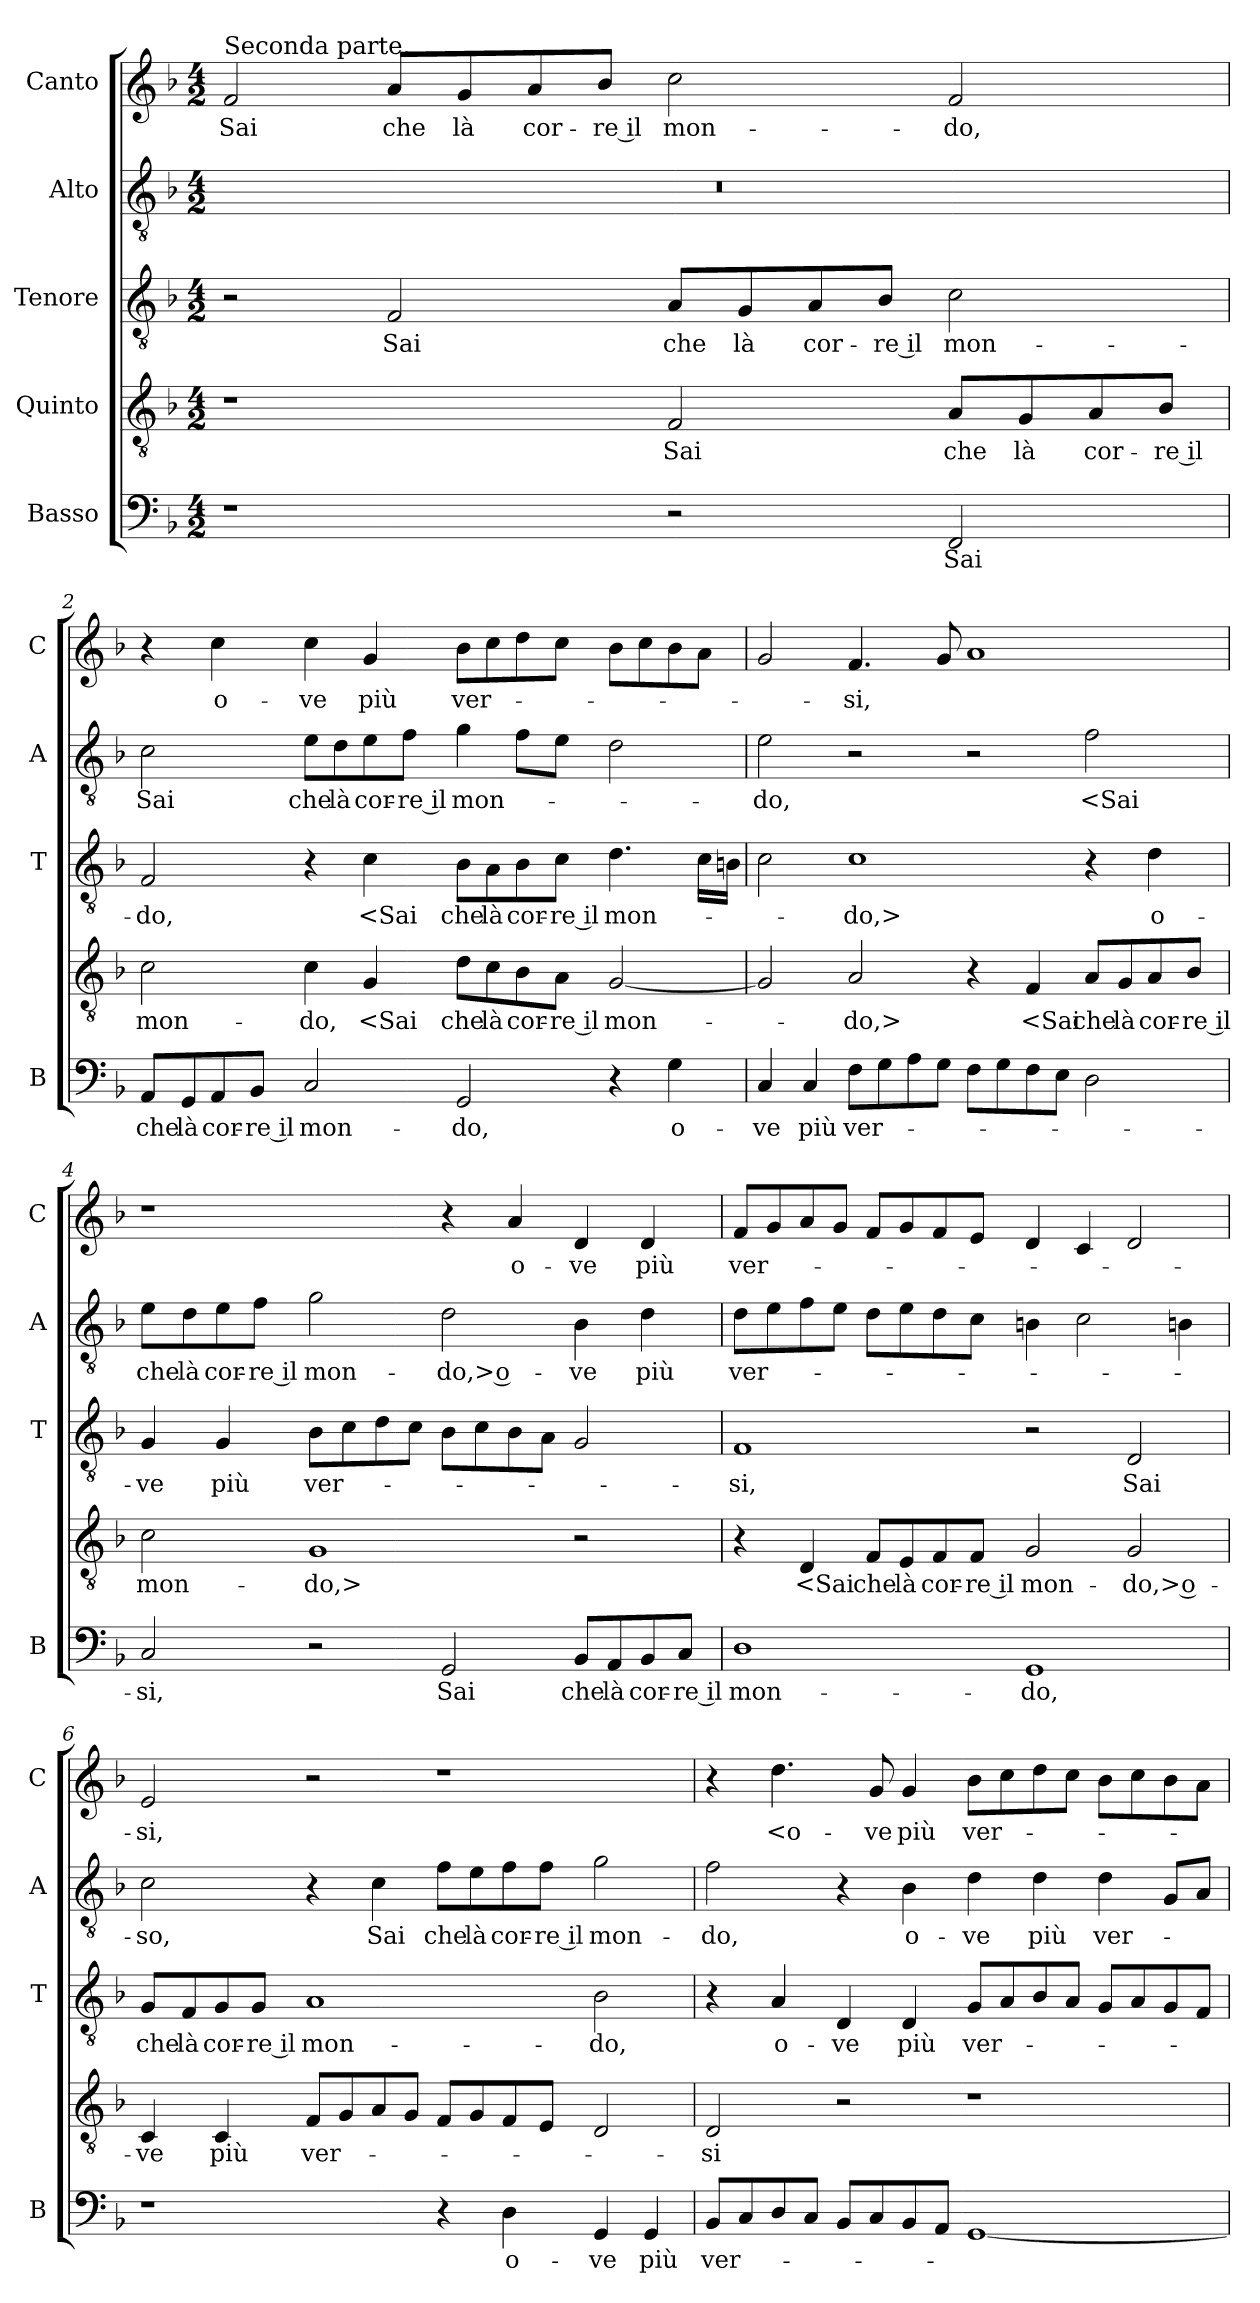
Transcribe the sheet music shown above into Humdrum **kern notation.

**kern	**text	**kern	**text	**kern	**text	**kern	**text	**kern	**text
*part5	*part5	*part4	*part4	*part3	*part3	*part2	*part2	*part1	*part1
*staff5	*staff5	*staff4	*staff4	*staff3	*staff3	*staff2	*staff2	*staff1	*staff1
*I"Basso	*	*I"Quinto	*	*I"Tenore	*	*I"Alto	*	*I"Canto	*
*I'B	*	*	*	*I'T	*	*I'A	*	*I'C	*
*clefF4	*	*clefGv2	*	*clefGv2	*	*clefGv2	*	*clefG2	*
*k[b-]	*	*k[b-]	*	*k[b-]	*	*k[b-]	*	*k[b-]	*
*F:	*	*F:	*	*F:	*	*F:	*	*F:	*
*M4/2	*	*M4/2	*	*M4/2	*	*M4/2	*	*M4/2	*
=1	=1	=1	=1	=1	=1	=1	=1	=1	=1
!	!	!	!	!	!	!	!	!LO:TX:a:t=Seconda parte.	!
1r	.	1r	.	2r	.	0r	.	2f	Sai
.	.	.	.	2F	Sai	.	.	8aL	che
.	.	.	.	.	.	.	.	8g	là
.	.	.	.	.	.	.	.	8a	cor-
.	.	.	.	.	.	.	.	8b-J	-re il
2r	.	2F	Sai	8AL	che	.	.	2cc	mon-
.	.	.	.	8G	là	.	.	.	.
.	.	.	.	8A	cor-	.	.	.	.
.	.	.	.	8B-J	-re il	.	.	.	.
2FF	Sai	8AL	che	2c	mon-	.	.	2f	-do,
.	.	8G	là	.	.	.	.	.	.
.	.	8A	cor-	.	.	.	.	.	.
.	.	8B-J	-re il	.	.	.	.	.	.
=2	=2	=2	=2	=2	=2	=2	=2	=2	=2
8AAL	che	2c	mon-	2F	-do,	2c	Sai	4r	.
8GG	là	.	.	.	.	.	.	.	.
8AA	cor-	.	.	.	.	.	.	4cc	o-
8BB-J	-re il	.	.	.	.	.	.	.	.
2C	mon-	4c	-do,	4r	.	8eL	che	4cc	-ve
.	.	.	.	.	.	8d	là	.	.
.	.	4G	<Sai	4c	<Sai	8e	cor-	4g	più
.	.	.	.	.	.	8fJ	-re il	.	.
2GG	-do,	8dL	che	8B-L	che	4g	mon-	8b-L	ver-
.	.	8c	là	8A	là	.	.	8cc	.
.	.	8B-	cor-	8B-	cor-	8fL	.	8dd	.
.	.	8AJ	-re il	8cJ	-re il	8eJ	.	8ccJ	.
4r	.	[2G	mon-	4.d	mon-	2d	.	8b-L	.
.	.	.	.	.	.	.	.	8cc	.
4G	o-	.	.	.	.	.	.	8b-	.
.	.	.	.	16cLL	.	.	.	8aJ	.
.	.	.	.	16BnJJ	.	.	.	.	.
=3	=3	=3	=3	=3	=3	=3	=3	=3	=3
4C	-ve	2G]	.	2c	.	2e	-do,	2g	.
4C	più	.	.	.	.	.	.	.	.
8FL	ver-	2A	-do,>	1c	-do,>	2r	.	4.f	-si,
8G	.	.	.	.	.	.	.	.	.
8A	.	.	.	.	.	.	.	.	.
8GJ	.	.	.	.	.	.	.	8g	.
8FL	.	4r	.	.	.	2r	.	1a	.
8G	.	.	.	.	.	.	.	.	.
8F	.	4F	<Sai	.	.	.	.	.	.
8EJ	.	.	.	.	.	.	.	.	.
2D	.	8AL	che	4r	.	2f	<Sai	.	.
.	.	8G	là	.	.	.	.	.	.
.	.	8A	cor-	4d	o-	.	.	.	.
.	.	8B-J	-re il	.	.	.	.	.	.
=4	=4	=4	=4	=4	=4	=4	=4	=4	=4
2C	-si,	2c	mon-	4G	-ve	8eL	che	1r	.
.	.	.	.	.	.	8d	là	.	.
.	.	.	.	4G	più	8e	cor-	.	.
.	.	.	.	.	.	8fJ	-re il	.	.
2r	.	1G	-do,>	8B-L	ver-	2g	mon-	.	.
.	.	.	.	8c	.	.	.	.	.
.	.	.	.	8d	.	.	.	.	.
.	.	.	.	8cJ	.	.	.	.	.
2GG	Sai	.	.	8B-L	.	2d	-do,> o-	4r	.
.	.	.	.	8c	.	.	.	.	.
.	.	.	.	8B-	.	.	.	4a	o-
.	.	.	.	8AJ	.	.	.	.	.
8BB-L	che	2r	.	2G	.	4B-	-ve	4d	-ve
8AA	là	.	.	.	.	.	.	.	.
8BB-	cor-	.	.	.	.	4d	più	4d	più
8CJ	-re il	.	.	.	.	.	.	.	.
=5	=5	=5	=5	=5	=5	=5	=5	=5	=5
1D	mon-	4r	.	1F	-si,	8dL	ver-	8fL	ver-
.	.	.	.	.	.	8e	.	8g	.
.	.	4D	<Sai	.	.	8f	.	8a	.
.	.	.	.	.	.	8eJ	.	8gJ	.
.	.	8FL	che	.	.	8dL	.	8fL	.
.	.	8E	là	.	.	8e	.	8g	.
.	.	8F	cor-	.	.	8d	.	8f	.
.	.	8FJ	-re il	.	.	8cJ	.	8eJ	.
1GG	-do,	2G	mon-	2r	.	4Bn	.	4d	.
.	.	.	.	.	.	2c	.	4c	.
.	.	2G	-do,> o-	2D	Sai	.	.	2d	.
.	.	.	.	.	.	4Bn	.	.	.
=6	=6	=6	=6	=6	=6	=6	=6	=6	=6
1r	.	4C	-ve	8GL	che	2c	-so,	2e	-si,
.	.	.	.	8F	là	.	.	.	.
.	.	4C	più	8G	cor-	.	.	.	.
.	.	.	.	8GJ	-re il	.	.	.	.
.	.	8FL	ver-	1A	mon-	4r	.	2r	.
.	.	8G	.	.	.	.	.	.	.
.	.	8A	.	.	.	4c	Sai	.	.
.	.	8GJ	.	.	.	.	.	.	.
4r	.	8FL	.	.	.	8fL	che	1r	.
.	.	8G	.	.	.	8e	là	.	.
4D	o-	8F	.	.	.	8f	cor-	.	.
.	.	8EJ	.	.	.	8fJ	-re il	.	.
4GG	-ve	2D	.	2B-	-do,	2g	mon-	.	.
4GG	più	.	.	.	.	.	.	.	.
=7	=7	=7	=7	=7	=7	=7	=7	=7	=7
8BB-L	ver-	2D	-si	4r	.	2f	-do,	4r	.
8C	.	.	.	.	.	.	.	.	.
8D	.	.	.	4A	o-	.	.	4.dd	<o-
8CJ	.	.	.	.	.	.	.	.	.
8BB-L	.	2r	.	4D	-ve	4r	.	.	.
8C	.	.	.	.	.	.	.	8g	-ve
8BB-	.	.	.	4D	più	4B-	o-	4g	più
8AAJ	.	.	.	.	.	.	.	.	.
[1GG	.	1r	.	8GL	ver-	4d	-ve	8b-L	ver-
.	.	.	.	8A	.	.	.	8cc	.
.	.	.	.	8B-	.	4d	più	8dd	.
.	.	.	.	8AJ	.	.	.	8ccJ	.
.	.	.	.	8GL	.	4d	ver-	8b-L	.
.	.	.	.	8A	.	.	.	8cc	.
.	.	.	.	8G	.	8GL	.	8b-	.
.	.	.	.	8FJ	.	8AJ	.	8aJ	.
=	=	=	=	=	=	=	=	=	=
*-	*-	*-	*-	*-	*-	*-	*-	*-	*-
